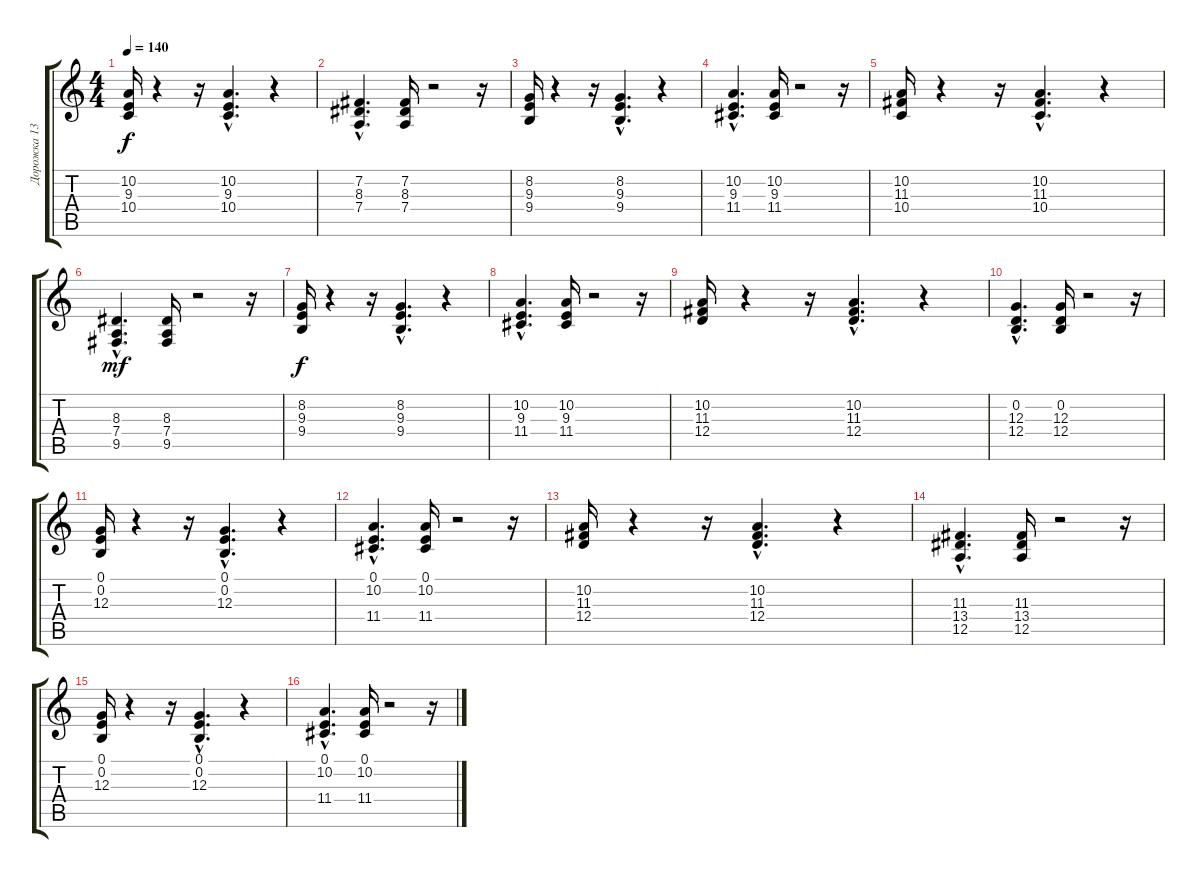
\track ("Дорожка 13" "Дорожка 13") {instrument acousticgrandpiano}
\staff {score tabs}
\tuning (E4 B3 G3 D3 A2 E2) {hide}
\ts (4 4)
\tempo 140
\clef g2
\ks c
(10.2 9.3 10.4).16{dy f} r.4 r.16 (10.2{hac} 9.3{hac} 10.4{hac}).4{d} r.4 |
(7.2{hac} 8.3{hac} 7.4{hac}).4{d} (7.2 8.3 7.4).16 r.2 r.16 |
(8.2 9.3 9.4).16 r.4 r.16 (8.2{hac} 9.3{hac} 9.4{hac}).4{d} r.4 |
(10.2{hac} 9.3{hac} 11.4{hac}).4{d} (10.2 9.3 11.4).16 r.2 r.16 |
(10.2 11.3 10.4).16 r.4 r.16 (10.2{hac} 11.3{hac} 10.4{hac}).4{d} r.4 |
(8.3{hac} 7.4{hac} 9.5{hac}).4{d dy mf} (8.3 7.4 9.5).16 r.2 r.16 |
(8.2 9.3 9.4).16{dy f} r.4 r.16 (8.2{hac} 9.3{hac} 9.4{hac}).4{d} r.4 |
(10.2{hac} 9.3{hac} 11.4{hac}).4{d} (10.2 9.3 11.4).16 r.2 r.16 |
(10.2 11.3 12.4).16 r.4 r.16 (10.2{hac} 11.3{hac} 12.4{hac}).4{d} r.4 |
(0.2{hac} 12.3{hac} 12.4{hac}).4{d} (0.2 12.3 12.4).16 r.2 r.16 |
(0.1 0.2 12.3).16 r.4 r.16 (0.1{hac} 0.2{hac} 12.3{hac}).4{d} r.4 |
(0.1{hac} 10.2{hac} 11.4{hac}).4{d} (0.1 10.2 11.4).16 r.2 r.16 |
(10.2 11.3 12.4).16 r.4 r.16 (10.2{hac} 11.3{hac} 12.4{hac}).4{d} r.4 |
(11.3{hac} 13.4{hac} 12.5{hac}).4{d} (11.3 13.4 12.5).16 r.2 r.16 |
(0.1 0.2 12.3).16 r.4 r.16 (0.1{hac} 0.2{hac} 12.3{hac}).4{d} r.4 |
(0.1{hac} 10.2{hac} 11.4{hac}).4{d} (0.1 10.2 11.4).16 r.2 r.16
